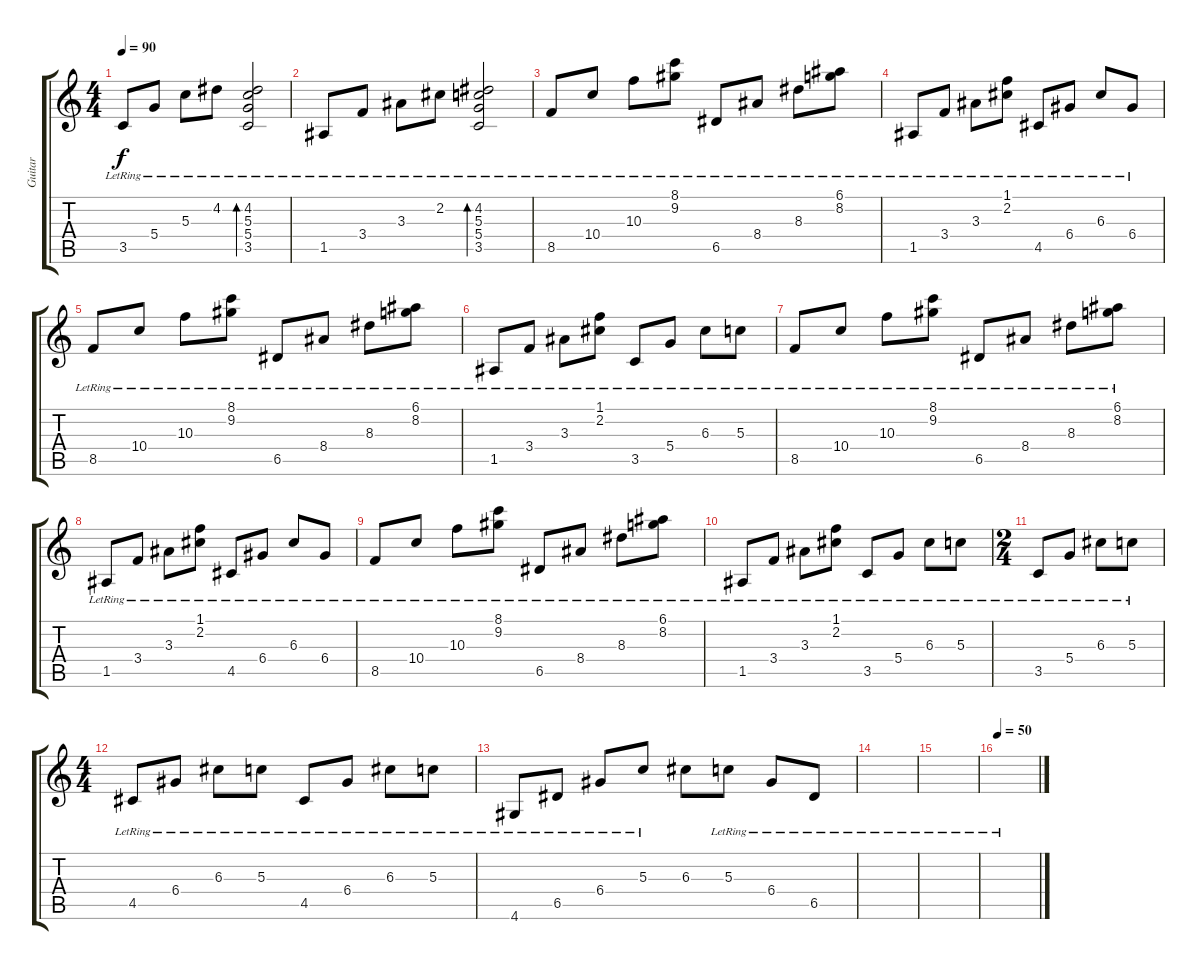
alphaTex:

\track ("Guitar" "Guitar") {instrument acousticguitarsteel}
\staff {score tabs}
\tuning (E4 B3 G3 D3 A2 E2) {hide}
\ts (4 4)
\tempo 90
\clef g2
\ks c
3.5{lr}.8{dy f} 5.4{lr}.8 5.3{lr}.8 4.2{lr}.8 (4.2{lr} 5.3{lr} 5.4{lr} 3.5{lr}).2{bd 480} |
1.5{lr}.8 3.4{lr}.8 3.3{lr}.8 2.2{lr}.8 (4.2{lr} 5.3{lr} 5.4{lr} 3.5{lr}).2{bd 480} |
8.5{lr}.8 10.4{lr}.8 10.3{lr}.8 (8.1{lr} 9.2{lr}).8 6.5{lr}.8 8.4{lr}.8 8.3{lr}.8 (6.1{lr} 8.2{lr}).8 |
1.5{lr}.8 3.4{lr}.8 3.3{lr}.8 (1.1{lr} 2.2{lr}).8 4.5{lr}.8 6.4{lr}.8 6.3{lr}.8 6.4{lr}.8 |
8.5{lr}.8 10.4{lr}.8 10.3{lr}.8 (8.1{lr} 9.2{lr}).8 6.5{lr}.8 8.4{lr}.8 8.3{lr}.8 (6.1{lr} 8.2{lr}).8 |
1.5{lr}.8 3.4{lr}.8 3.3{lr}.8 (1.1{lr} 2.2{lr}).8 3.5{lr}.8 5.4{lr}.8 6.3{lr}.8 5.3{lr}.8 |
8.5{lr}.8 10.4{lr}.8 10.3{lr}.8 (8.1{lr} 9.2{lr}).8 6.5{lr}.8 8.4{lr}.8 8.3{lr}.8 (6.1{lr} 8.2{lr}).8 |
1.5{lr}.8 3.4{lr}.8 3.3{lr}.8 (1.1{lr} 2.2{lr}).8 4.5{lr}.8 6.4{lr}.8 6.3{lr}.8 6.4{lr}.8 |
8.5{lr}.8 10.4{lr}.8 10.3{lr}.8 (8.1{lr} 9.2{lr}).8 6.5{lr}.8 8.4{lr}.8 8.3{lr}.8 (6.1{lr} 8.2{lr}).8 |
1.5{lr}.8 3.4{lr}.8 3.3{lr}.8 (1.1{lr} 2.2{lr}).8 3.5{lr}.8 5.4{lr}.8 6.3{lr}.8 5.3{lr}.8 |
\ts (2 4)
3.5{lr}.8 5.4{lr}.8 6.3{lr}.8 5.3{lr}.8 |
\ts (4 4)
4.5{lr}.8 6.4{lr}.8 6.3{lr}.8 5.3{lr}.8 4.5{lr}.8 6.4{lr}.8 6.3{lr}.8 5.3{lr}.8 |
4.6{lr}.8 6.5{lr}.8 6.4{lr}.8 5.3{lr}.8 6.3.8 5.3{lr}.8 6.4{lr}.8 6.5{lr}.8 |
|
|
\tempo 50
